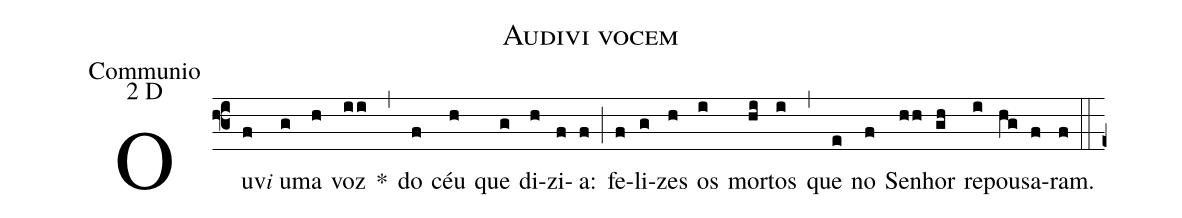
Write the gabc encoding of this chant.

name: Audivi vocem;
office-part: Communio;
mode: 2;
mode-differentia: D;
%%
(f3)

Ou(f)v<e>i</e> u(g)ma(h) voz(ii) *(,) do(f) céu(h) que(g) di(h)zi(f)a:(f) (;) fe(f)li(g)zes(h) os(i) mor(hi)tos(i) (,) que(e) no(f) Se(hh)nhor(gh) re(i)pou(hg)sa(f)ram.(f)

(::)

(e+)
